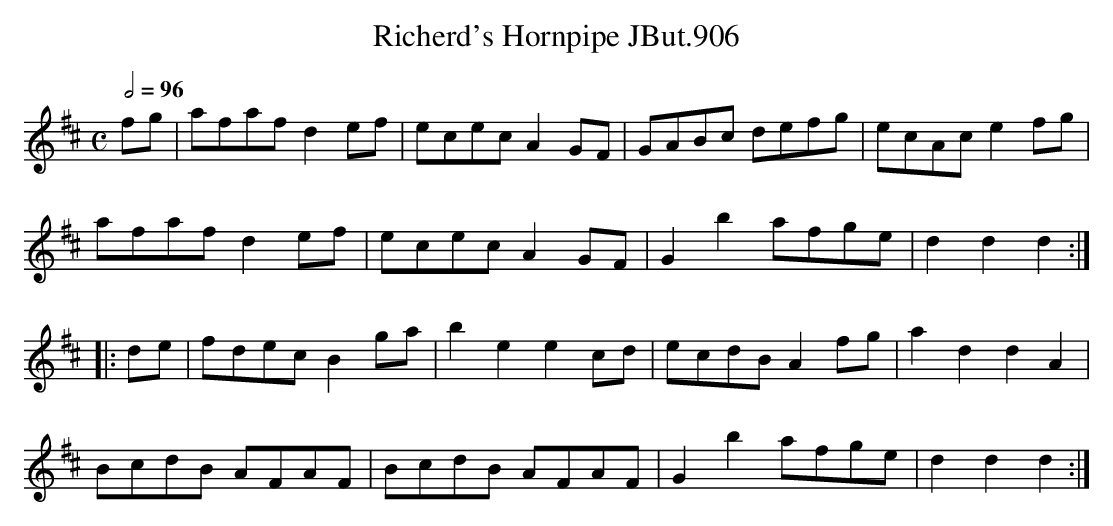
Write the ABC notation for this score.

X:1
T:Richerd's Hornpipe JBut.906
M:C
L:1/8
Q:1/2=96
K:D
fg | afaf d2ef | ecec A2GF | GABc defg | ecAc e2fg |
afaf d2ef | ecec A2GF | G2b2 afge | d2d2d2 :|
|: de | fdec B2ga | b2e2e2cd | ecdB A2fg | a2d2d2A2 |
BcdB AFAF | BcdB AFAF | G2b2 afge | d2d2d2 :|
